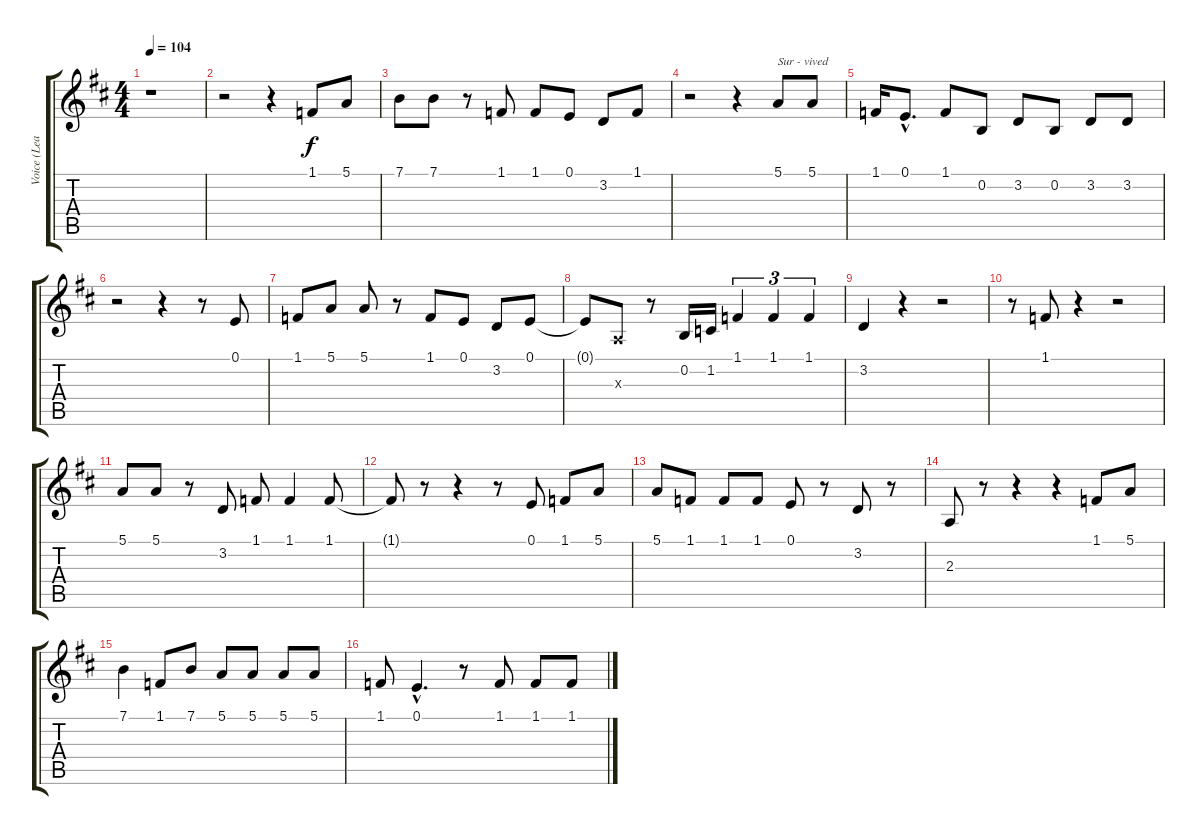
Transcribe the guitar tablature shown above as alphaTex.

\track ("Voice (Lead)" "Voice (Lea") {instrument harmonica}
\staff {score tabs}
\tuning (E4 B3 G3 D3 A2 E2) {hide}
\ts (4 4)
\tempo 104
\clef g2
\ks d
r.1{dy f} |
r.2 r.4 1.1.8 5.1.8 |
7.1.8 7.1.8 r.8 1.1.8 1.1.8 0.1.8 3.2.8 1.1.8 |
r.2 r.4 5.1.8{txt "Sur - vived"} 5.1.8 |
1.1.16 0.1{hac}.8{d} 1.1.8 0.2.8 3.2.8 0.2.8 3.2.8 3.2.8 |
r.2 r.4 r.8 0.1.8 |
1.1.8 5.1.8 5.1.8 r.8 1.1.8 0.1.8 3.2.8 0.1.8 |
0.1{t}.8 2.3{x}.8 r.8 0.2.16 1.2.16 1.1.4{tu (3 2)} 1.1.4{tu (3 2)} 1.1.4{tu (3 2)} |
3.2.4 r.4 r.2 |
r.8 1.1.8 r.4 r.2 |
5.1.8 5.1.8 r.8 3.2.8 1.1.8 1.1.4 1.1.8 |
1.1{t}.8 r.8 r.4 r.8 0.1.8 1.1.8 5.1.8 |
5.1.8 1.1.8 1.1.8 1.1.8 0.1.8 r.8 3.2.8 r.8 |
2.3.8 r.8 r.4 r.4 1.1.8 5.1.8 |
7.1.4 1.1.8 7.1.8 5.1.8 5.1.8 5.1.8 5.1.8 |
1.1.8 0.1{hac}.4{d} r.8 1.1.8 1.1.8 1.1.8
